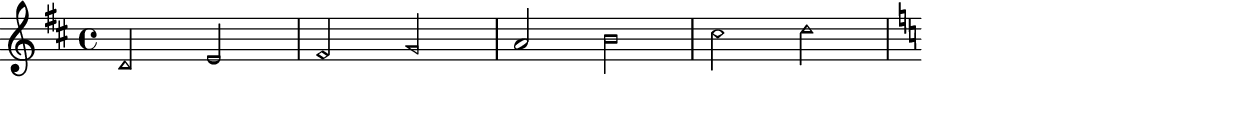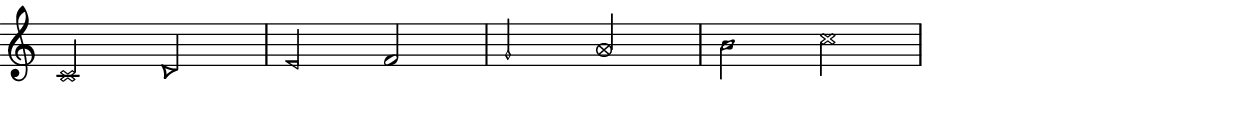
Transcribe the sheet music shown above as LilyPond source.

%% Generated by lilypond-book.py
%% Options: [exampleindent=10.16\mm,indent=0\mm,line-width=160\mm]
\include "lilypond-book-preamble.ly"


% ****************************************************************
% Start cut-&-pastable-section
% ****************************************************************



\paper {
  indent = 0\mm
  line-width = 160\mm
  % offset the left padding, also add 1mm as lilypond creates cropped
  % images with a little space on the right
  line-width = #(- line-width (* mm  3.000000) (* mm 1))
}

\layout {
  
}





% ****************************************************************
% ly snippet:
% ****************************************************************
\sourcefilename "applying-note-head-styles-depending-on-the-step-of-the-scale.ly"
\sourcefileline 0
%% DO NOT EDIT this file manually; it is automatically
%% generated from LSR http://lsr.di.unimi.it
%% Make any changes in LSR itself, or in Documentation/snippets/new/ ,
%% and then run scripts/auxiliar/makelsr.py
%%
%% This file is in the public domain.
\version "2.18.0"

\header {
%% Translation of GIT committish: 8ffecf6be17c6ec2ff87cf31873121a8cce29b09
  doctitlees = "Aplicar estilos de cabeza según la nota de la escala"
  texidoces = "
La propiedad @code{shapeNoteStyles} se puede usar para definir varios
estilos de cabezas de nota para cada grado de la escala (según esté
establecido por la armadura o por la propiedad @code{tonic}).  Esta
propiedad requiere un conjunto de símbolos, que pueden ser puramente
arbitrarios (se permiten expresiones geométricas como @code{triangle},
triángulo, @code{cross}, aspas, y @code{xcircle}, círculo con aspas) o
basados en una antigua tradición americana de grabado (ciertos nombres
de nota latinos trambién se permiten).

Dicho esto, para imitar antiguos cancioneros americanos, existen varios
estilos predefinidos de cabezas de nota disponibles a través de
instrucciones de abreviatura como @code{\\aikenHeads} o
@code{\\sacredHarpHeads}.

Este ejemplo muestra distintas formas de obtener cabezas de notas con forma,
y muestra la capacidad de transportar una melodía sin perder la
correspondencia entre las funciones armónicas y los estilos de cabezas de
nota.

"

%% Translation of GIT committish: e0808cc5f4890c5f8f03ed1be48fc911627afea4
  texidocit = "
La proprietà @code{shapeNoteStyles} può essere usata per definire vari
stili di teste di nota per ogni grado della scala (definita dall'armatura
di chiave o dalla proprietà @code{tonic}). Questa proprietà richiede un
insieme di simboli, che può essere puramente arbitrario (sono permesse
espressioni geometriche come @code{triangle}, @code{cross} e @code{xcircle})
o basato sull'antica tradizione tipografica americana (sono consentiti
anche alcuni nomi di nota latini).

Detto questo, per imitare gli antichi canzionieri americani, ci sono vari
stili predefiniti disponibili attraverso dei comodi comandi come
@code{\\aikenHeads} o @code{\\sacredHarpHeads}.

Questo esempio mostra modi diversi di ottenere teste di nota di varie
forme e illustra la possibilità di trasporre una melodia senza
perdere la corrispondenza tra le funzioni armoniche e gli stili delle
teste.

"
  doctitleit = "Applicazione degli stili delle teste di nota in base al grado della scala"

%% Translation of GIT committish: 0a868be38a775ecb1ef935b079000cebbc64de40
  doctitlede = "Notenkopfstile basierend auf der Tonleiterstufe erstellen"
  texidocde = "
Die @code{shapeNoteStyles}-(NotenFormenStile)-Eigenschaft kann benutzt
werden, um verschiedene Notenstile für jeden Schritt der Tonleiter
zu definieren (vorgegeben von der Tonart oder der @qq{tonic}
(Tonika)-Eigenschaft.  Diese Eigenschaft braucht eine Anzahl von Symbolen,
welche beliebig sein können (geometrische Ausdrücke wie @code{triangle}
(Dreieck), @code{cross} (Kreuz) und @code{xcircle} (X-Kreis) sind erlaubt)
oder basierend auf einer alten amerikanischen Notensatztradition (einige
lateinische Notenbezeichnungen sind auch erlaubt).

Um alte amerikanische Liederbücher zu imitieren, gibt es einige
vordefinierte Notenstile wie etwa @code{\\aikenHeads} (im Stil von Aiken)
oder @code{\\sacredHarpHeads} (im Stil der Sacred Harp-Tradition).

Dieses Beispiel zeigt, wie man unterschiedlich geformte Noten erhält und
eine Melodie transponieren kann, ohne dass das Verhältnis zwischen den
harmonischen Funktionen und dem Notenstil verloren geht.

"

%% Translation of GIT committish: 8eae9a75fb3ec1d0b6633103c8a652608c8fa630
  texidocfr = "
La propriété @code{shapeNoteStyles} permet d'affecter un profil
particulier à chaque degré de la gamme -- à partir de l'armure ou
de la propriété @code{tonic}.  Ses valeurs sont constituées d'une liste
de symboles, qu'il s'agisse de formes géométriques (@code{triangle},
@code{cross} ou @code{xcircle}) ou basés sur la tradition des graveurs
américains (avec quelques noms de note latins).

LilyPond dispose de deux raccourcis, @code{\\aikenHeads} et
@code{\\sacredHarpHeads}, permettant de reproduire d'anciens recueils de
chansons américaines.

L'exemple suivant montre plusieurs manières de profiler les têtes de
note, ainsi que la capacité de transposer tout en respectant la fonction
harmonique de chaque note dans la gamme.

"
  doctitlefr = "Profilage des notes selon leur degré dans la gamme"

  lsrtags = "editorial-annotations, pitches"

  texidoc = "
The @code{shapeNoteStyles} property can be used to define various note
head styles for each step of the scale (as set by the key signature or
the @code{tonic} property). This property requires a set of symbols,
which can be purely arbitrary (geometrical expressions such as
@code{triangle}, @code{cross}, and @code{xcircle} are allowed) or based
on old American engraving tradition (some latin note names are also
allowed).

That said, to imitate old American song books, there are several
predefined note head styles available through shortcut commands such as
@code{\\aikenHeads} or @code{\\sacredHarpHeads}.

This example shows different ways to obtain shape note heads, and
demonstrates the ability to transpose a melody without losing the
correspondence between harmonic functions and note head styles.

"
  doctitle = "Applying note head styles depending on the step of the scale"
} % begin verbatim

fragment = {
  \key c \major
  c2 d
  e2 f
  g2 a
  b2 c
}

\new Staff {
  \transpose c d
  \relative c' {
    \set shapeNoteStyles = ##(do re mi fa
                               #f la ti)
    \fragment
  }

  \break

  \relative c' {
    \set shapeNoteStyles = ##(cross triangle fa #f
                               mensural xcircle diamond)
    \fragment
  }
}



% ****************************************************************
% end ly snippet
% ****************************************************************
